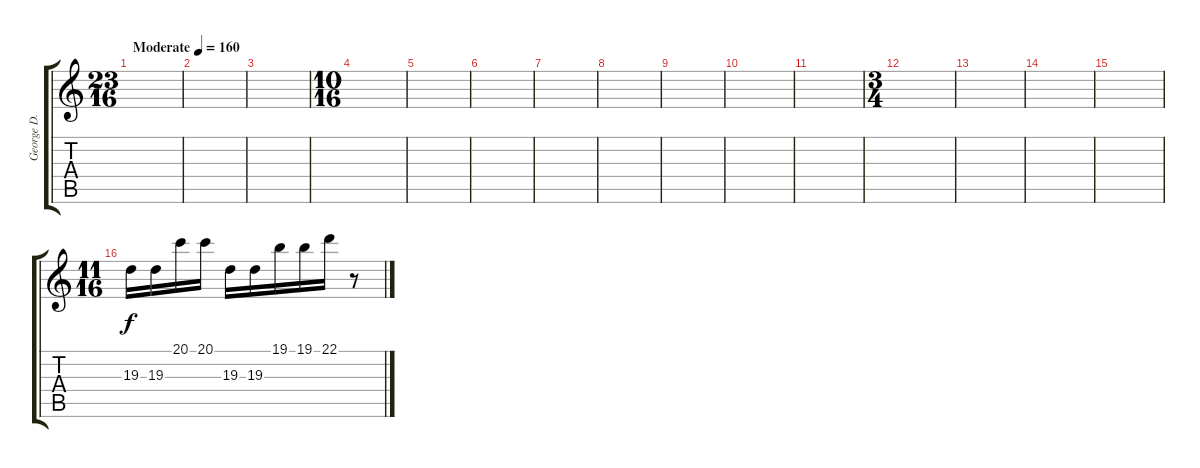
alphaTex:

\track ("George D." "George D.") {instrument electricpiano1}
\staff {score tabs}
\tuning (E4 B3 G3 D3 A2 E2) {hide}
\ts (23 16)
\tempo (160 "Moderate")
\clef g2
\ks c
|
|
|
\ts (10 16)
|
|
|
|
|
|
|
|
\ts (3 4)
|
|
|
|
\ts (11 16)
19.3.16 19.3.16{beam merge} 20.1.16 20.1.16 19.3.16 19.3.16{beam merge} 19.1.16{beam merge} 19.1.16{beam merge} 22.1.16 r.8
